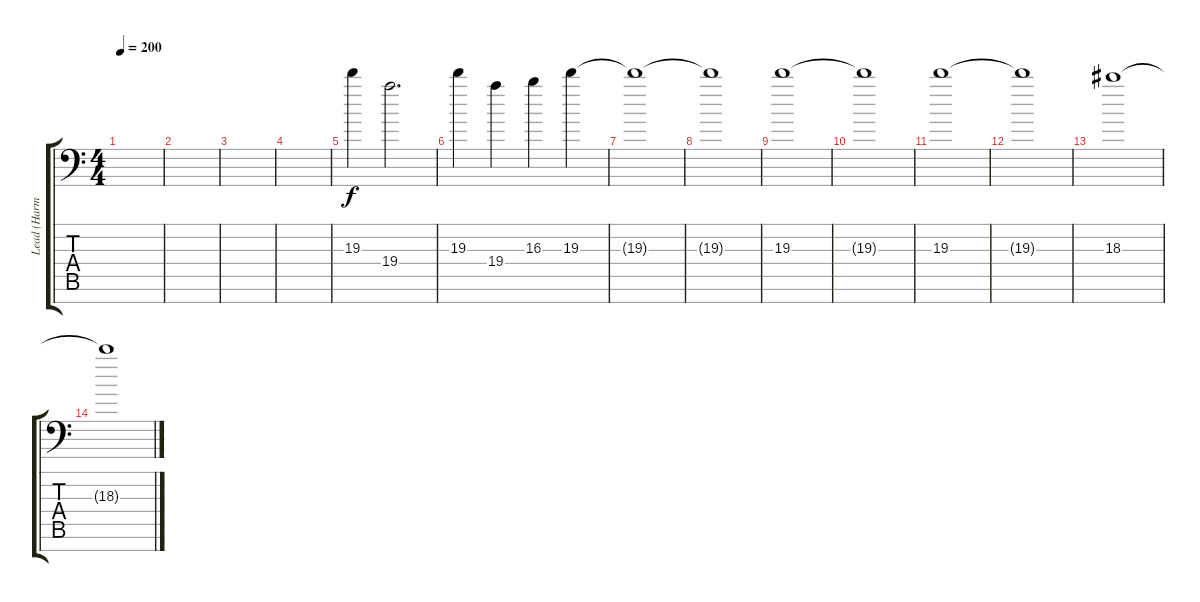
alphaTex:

\track ("Lead (Harmonic)" "Lead (Harm") {instrument distortionguitar}
\staff {score tabs}
\tuning (E4 B3 G3 D3 A2 E2 C-1) {hide}
\ts (4 4)
\tempo 200
\clef f4
\ks c
|
|
|
|
19.3.4 19.4.2{d} |
19.3.4 19.4.4 16.3.4 19.3.4 |
19.3{t}.1 |
19.3{t}.1 |
19.3.1 |
19.3{t}.1 |
19.3.1 |
19.3{t}.1 |
18.3.1 |
18.3{t}.1
